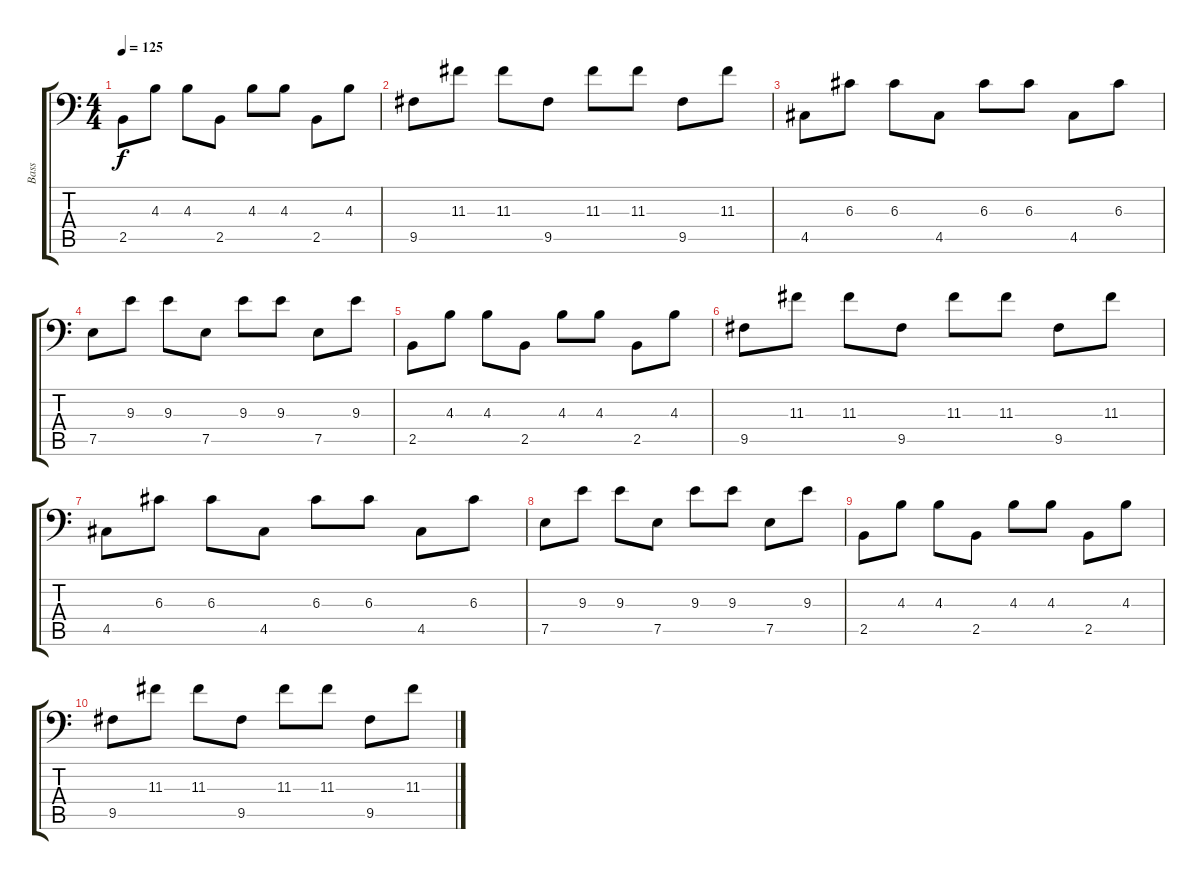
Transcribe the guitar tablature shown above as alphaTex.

\track ("Bass" "Bass") {instrument electricbassfinger}
\staff {score tabs}
\tuning (E3 B2 G2 D2 A1 E1) {hide}
\ts (4 4)
\tempo 125
\clef f4
\ks c
2.5.8{dy f} 4.3.8 4.3.8 2.5.8 4.3.8 4.3.8 2.5.8 4.3.8 |
9.5.8 11.3.8 11.3.8 9.5.8 11.3.8 11.3.8 9.5.8 11.3.8 |
4.5.8 6.3.8 6.3.8 4.5.8 6.3.8 6.3.8 4.5.8 6.3.8 |
7.5.8 9.3.8 9.3.8 7.5.8 9.3.8 9.3.8 7.5.8 9.3.8 |
2.5.8 4.3.8 4.3.8 2.5.8 4.3.8 4.3.8 2.5.8 4.3.8 |
9.5.8 11.3.8 11.3.8 9.5.8 11.3.8 11.3.8 9.5.8 11.3.8 |
4.5.8 6.3.8 6.3.8 4.5.8 6.3.8 6.3.8 4.5.8 6.3.8 |
7.5.8 9.3.8 9.3.8 7.5.8 9.3.8 9.3.8 7.5.8 9.3.8 |
2.5.8 4.3.8 4.3.8 2.5.8 4.3.8 4.3.8 2.5.8 4.3.8 |
9.5.8 11.3.8 11.3.8 9.5.8 11.3.8 11.3.8 9.5.8 11.3.8
